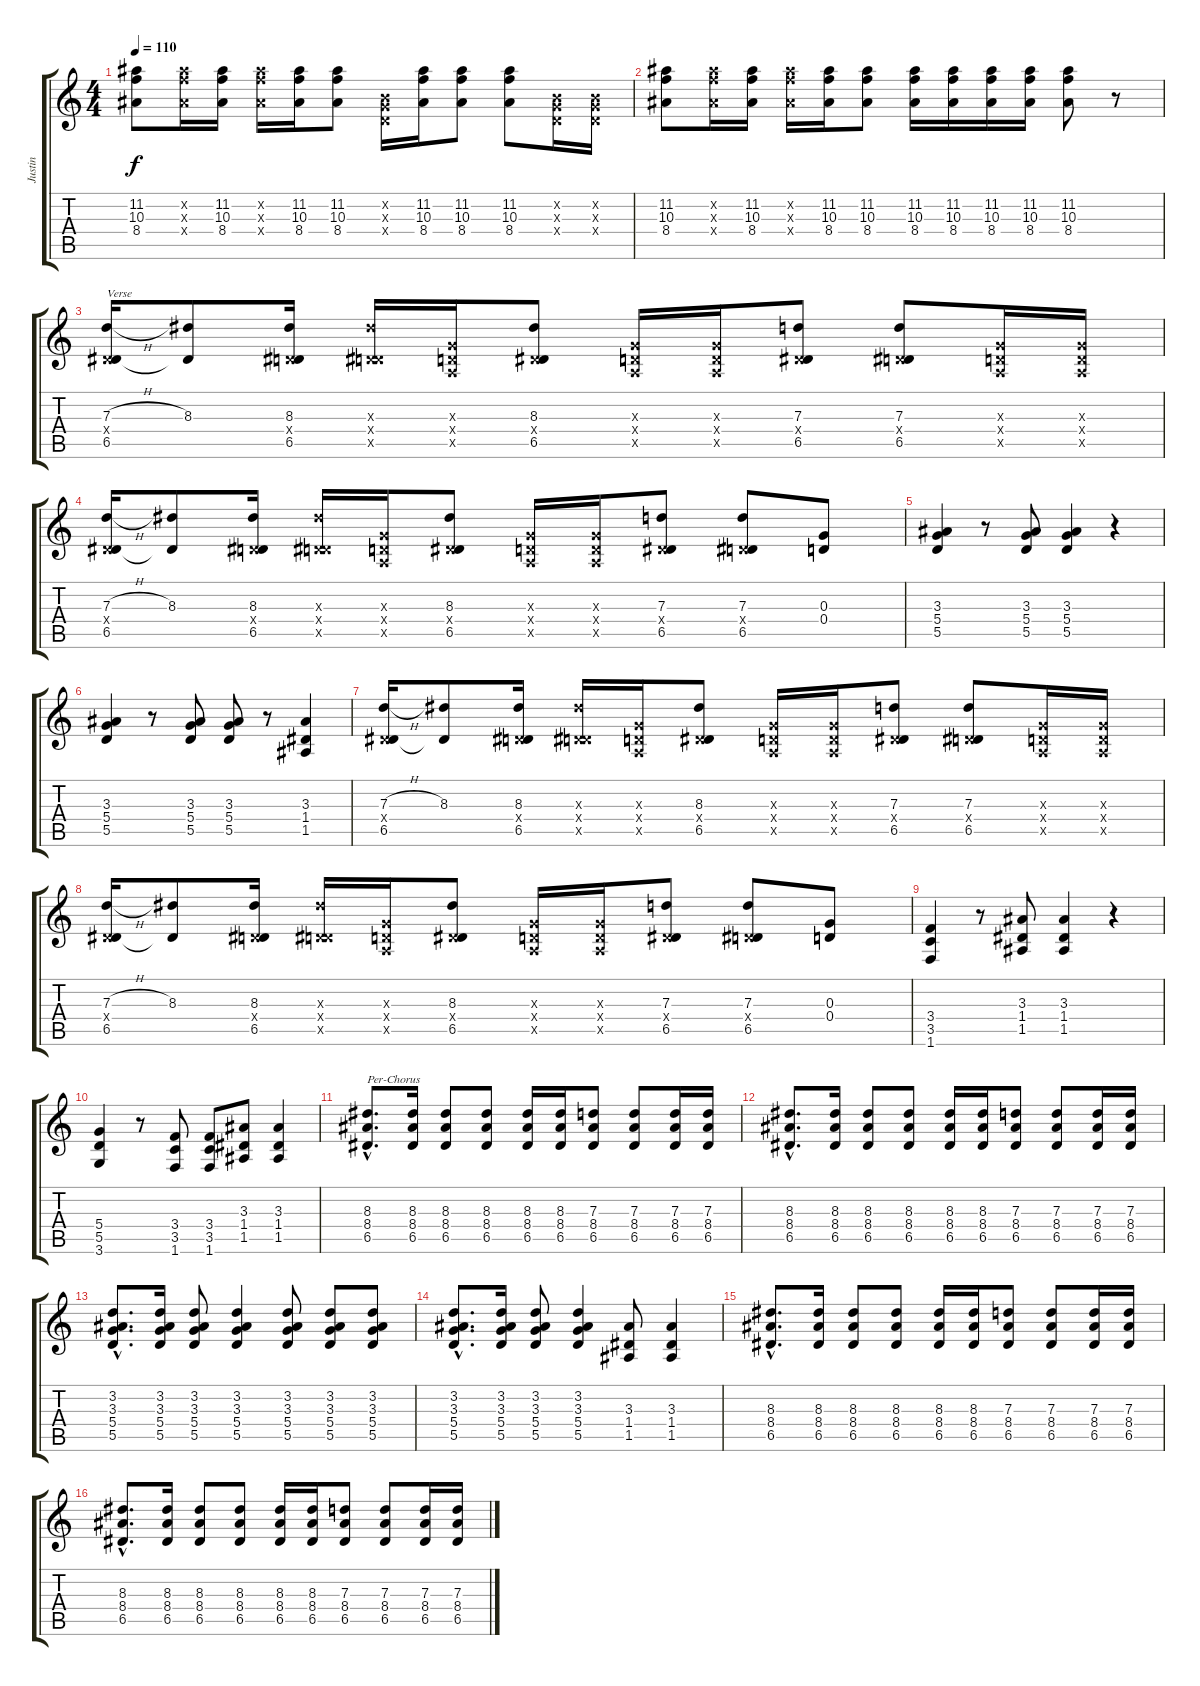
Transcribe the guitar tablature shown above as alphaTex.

\track ("Justin" "Justin") {instrument distortionguitar}
\staff {score tabs}
\tuning (E4 B3 G3 D3 A2 E2) {hide}
\ts (4 4)
\tempo 110
\clef g2
\ks c
(11.2 10.3 8.4).8{dy f} (11.2{x} 10.3{x} 8.4{x}).16 (11.2 10.3 8.4).16 (11.2{x} 10.3{x} 8.4{x}).16 (11.2 10.3 8.4).16 (11.2 10.3 8.4).8 (0.2{x} 0.3{x} 0.4{x}).16 (11.2 10.3 8.4).16 (11.2 10.3 8.4).8 (11.2 10.3 8.4).8 (0.2{x} 0.3{x} 0.4{x}).16 (0.2{x} 0.3{x} 0.4{x}).16 |
(11.2 10.3 8.4).8 (11.2{x} 10.3{x} 8.4{x}).16 (11.2 10.3 8.4).16 (11.2{x} 10.3{x} 8.4{x}).16 (11.2 10.3 8.4).16 (11.2 10.3 8.4).8 (11.2 10.3 8.4).16 (11.2 10.3 8.4).16 (11.2 10.3 8.4).16 (11.2 10.3 8.4).16 (11.2 10.3 8.4).8 r.8 |
(7.3{h} 0.4{x} 6.5).16{txt "Verse"} (8.3 6.5{t}).8 (8.3 0.4{x} 6.5).16 (8.3{x} 0.4{x} 6.5{x}).16 (0.3{x} 0.4{x} 0.5{x}).16 (8.3 0.4{x} 6.5).8 (0.3{x} 0.4{x} 0.5{x}).16 (0.3{x} 0.4{x} 0.5{x}).16 (7.3 0.4{x} 6.5).8 (7.3 0.4{x} 6.5).8 (0.3{x} 0.4{x} 0.5{x}).16 (0.3{x} 0.4{x} 0.5{x}).16 |
(7.3{h} 0.4{x} 6.5).16 (8.3 6.5{t}).8 (8.3 0.4{x} 6.5).16 (8.3{x} 0.4{x} 6.5{x}).16 (0.3{x} 0.4{x} 0.5{x}).16 (8.3 0.4{x} 6.5).8 (0.3{x} 0.4{x} 0.5{x}).16 (0.3{x} 0.4{x} 0.5{x}).16 (7.3 0.4{x} 6.5).8 (7.3 0.4{x} 6.5).8 (0.3 0.4).8 |
(3.3 5.4 5.5).4 r.8 (3.3 5.4 5.5).8 (3.3 5.4 5.5).4 r.4 |
(3.3 5.4 5.5).4 r.8 (3.3 5.4 5.5).8 (3.3 5.4 5.5).8 r.8 (3.3 1.4 1.5).4 |
(7.3{h} 0.4{x} 6.5).16 (8.3 6.5{t}).8 (8.3 0.4{x} 6.5).16 (8.3{x} 0.4{x} 6.5{x}).16 (0.3{x} 0.4{x} 0.5{x}).16 (8.3 0.4{x} 6.5).8 (0.3{x} 0.4{x} 0.5{x}).16 (0.3{x} 0.4{x} 0.5{x}).16 (7.3 0.4{x} 6.5).8 (7.3 0.4{x} 6.5).8 (0.3{x} 0.4{x} 0.5{x}).16 (0.3{x} 0.4{x} 0.5{x}).16 |
(7.3{h} 0.4{x} 6.5).16 (8.3 6.5{t}).8 (8.3 0.4{x} 6.5).16 (8.3{x} 0.4{x} 6.5{x}).16 (0.3{x} 0.4{x} 0.5{x}).16 (8.3 0.4{x} 6.5).8 (0.3{x} 0.4{x} 0.5{x}).16 (0.3{x} 0.4{x} 0.5{x}).16 (7.3 0.4{x} 6.5).8 (7.3 0.4{x} 6.5).8 (0.3 0.4).8 |
(3.4 3.5 1.6).4 r.8 (3.3 1.4 1.5).8 (3.3 1.4 1.5).4 r.4 |
(5.4 5.5 3.6).4 r.8 (3.4 3.5 1.6).8 (3.4 3.5 1.6).8 (3.3 1.4 1.5).8 (3.3 1.4 1.5).4 |
(8.3{hac} 8.4{hac} 6.5{hac}).8{d txt "Per-Chorus"} (8.3 8.4 6.5).16 (8.3 8.4 6.5).8 (8.3 8.4 6.5).8 (8.3 8.4 6.5).16 (8.3 8.4 6.5).16 (7.3 8.4 6.5).8 (7.3 8.4 6.5).8 (7.3 8.4 6.5).16 (7.3 8.4 6.5).16 |
(8.3{hac} 8.4{hac} 6.5{hac}).8{d} (8.3 8.4 6.5).16 (8.3 8.4 6.5).8 (8.3 8.4 6.5).8 (8.3 8.4 6.5).16 (8.3 8.4 6.5).16 (7.3 8.4 6.5).8 (7.3 8.4 6.5).8 (7.3 8.4 6.5).16 (7.3 8.4 6.5).16 |
(3.2{hac} 3.3{hac} 5.4{hac} 5.5{hac}).8{d} (3.2 3.3 5.4 5.5).16 (3.2 3.3 5.4 5.5).8 (3.2 3.3 5.4 5.5).4 (3.2 3.3 5.4 5.5).8 (3.2 3.3 5.4 5.5).8 (3.2 3.3 5.4 5.5).8 |
(3.2{hac} 3.3{hac} 5.4{hac} 5.5{hac}).8{d} (3.2 3.3 5.4 5.5).16 (3.2 3.3 5.4 5.5).8 (3.2 3.3 5.4 5.5).4 (3.3 1.4 1.5).8 (3.3 1.4 1.5).4 |
(8.3{hac} 8.4{hac} 6.5{hac}).8{d} (8.3 8.4 6.5).16 (8.3 8.4 6.5).8 (8.3 8.4 6.5).8 (8.3 8.4 6.5).16 (8.3 8.4 6.5).16 (7.3 8.4 6.5).8 (7.3 8.4 6.5).8 (7.3 8.4 6.5).16 (7.3 8.4 6.5).16 |
(8.3{hac} 8.4{hac} 6.5{hac}).8{d} (8.3 8.4 6.5).16 (8.3 8.4 6.5).8 (8.3 8.4 6.5).8 (8.3 8.4 6.5).16 (8.3 8.4 6.5).16 (7.3 8.4 6.5).8 (7.3 8.4 6.5).8 (7.3 8.4 6.5).16 (7.3 8.4 6.5).16
